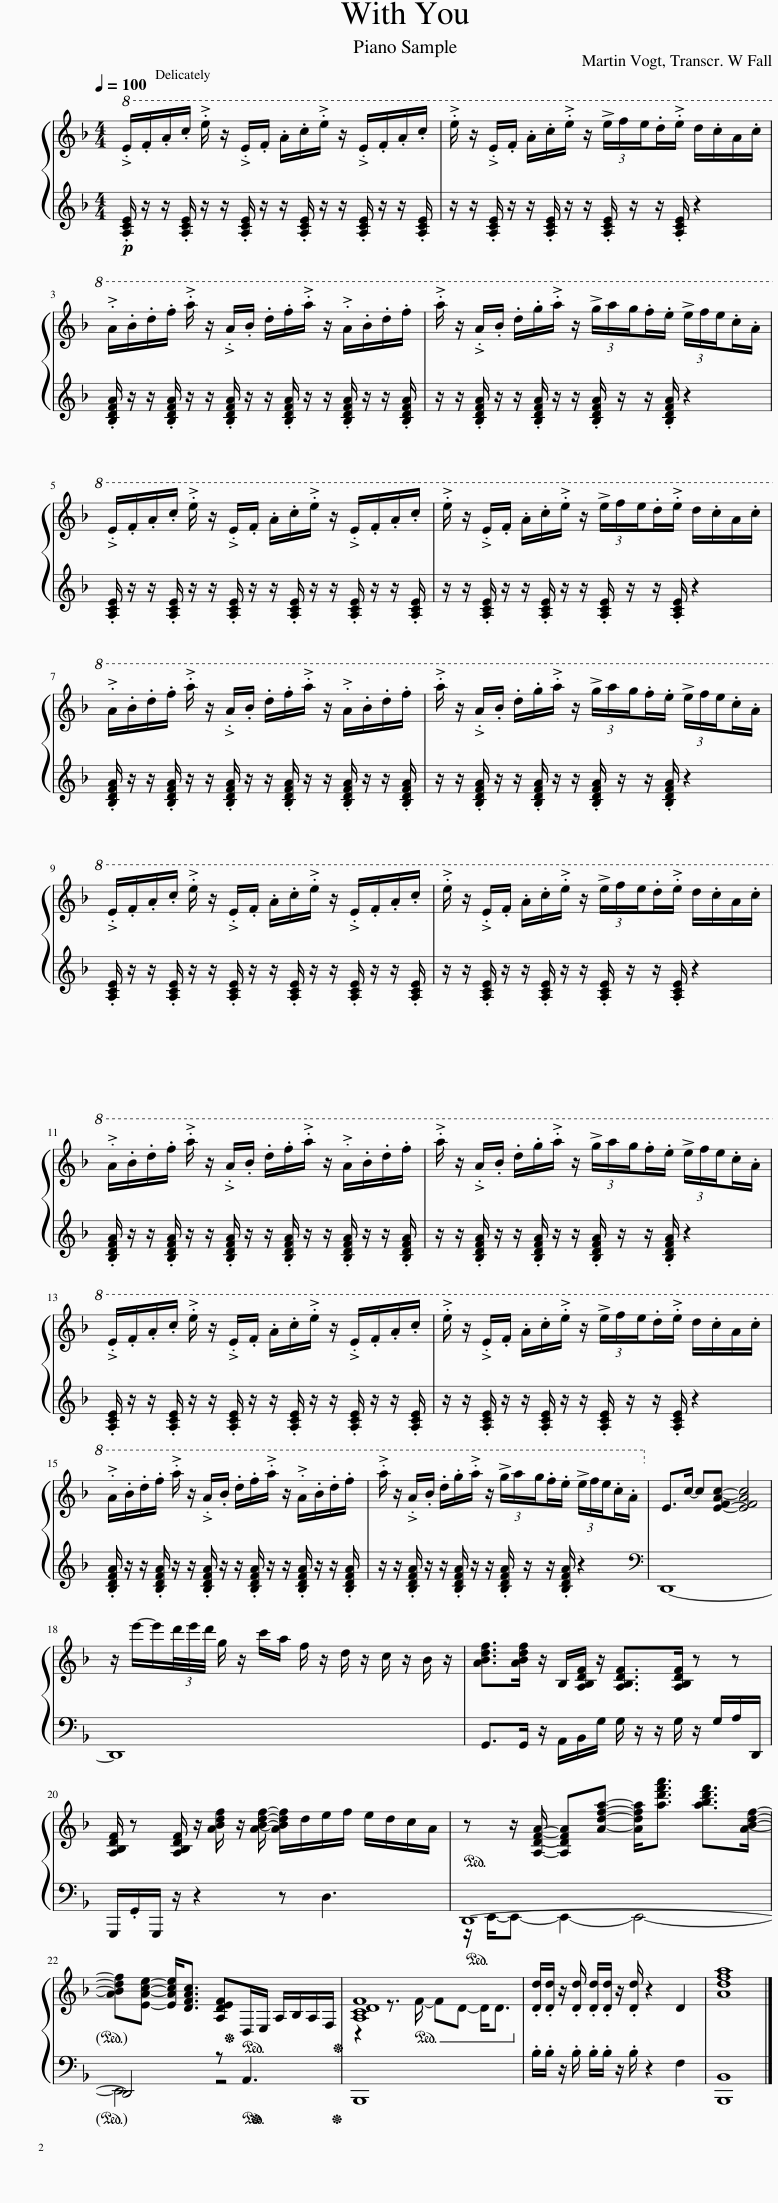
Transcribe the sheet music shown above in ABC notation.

X:1
%%score { ( 1 4 ) | ( 2 3 ) }
L:1/8
Q:1/4=100
M:4/4
I:linebreak $
K:F
V:1 treble
V:4 treble
V:2 treble
V:3 treble
V:1
!8va(! .e/.f/.a/.c'/ .e'/ z/ .e/.f/ .a/.c'/.e'/ z/ .e/.f/.a/.c'/ | .e'/ z/ .e/.f/ .a/.c'/.e'/ z/ (3!>!e'/f'/e'/.d'/.e'/ d'/.c'/a/.c'/ |$ .a/.b/.d'/.f'/ .a'/ z/ .a/.b/ .d'/.f'/.a'/ z/ .a/.b/.d'/.f'/ | .a'/ z/ .a/.b/ .d'/.g'/.a'/ z/ (3!>!g'/a'/g'/.f'/.e'/ (3!>!e'/f'/e'/.c'/.a/ |$ .e/.f/.a/.c'/ .e'/ z/ .e/.f/ .a/.c'/.e'/ z/ .e/.f/.a/.c'/ | %5
 .e'/ z/ .e/.f/ .a/.c'/.e'/ z/ (3!>!e'/f'/e'/.d'/.e'/ d'/.c'/a/.c'/ |$ .a/.b/.d'/.f'/ .a'/ z/ .a/.b/ .d'/.f'/.a'/ z/ .a/.b/.d'/.f'/ | .a'/ z/ .a/.b/ .d'/.g'/.a'/ z/ (3!>!g'/a'/g'/.f'/.e'/ (3!>!e'/f'/e'/.c'/.a/ |$ .e/.f/.a/.c'/ .e'/ z/ .e/.f/ .a/.c'/.e'/ z/ .e/.f/.a/.c'/ | .e'/ z/ .e/.f/ .a/.c'/.e'/ z/ (3!>!e'/f'/e'/.d'/.e'/ d'/.c'/a/.c'/ |$ %10
 .a/.b/.d'/.f'/ .a'/ z/ .a/.b/ .d'/.f'/.a'/ z/ .a/.b/.d'/.f'/ | .a'/ z/ .a/.b/ .d'/.g'/.a'/ z/ (3!>!g'/a'/g'/.f'/.e'/ (3!>!e'/f'/e'/.c'/.a/ |$ .e/.f/.a/.c'/ .e'/ z/ .e/.f/ .a/.c'/.e'/ z/ .e/.f/.a/.c'/ | .e'/ z/ .e/.f/ .a/.c'/.e'/ z/ (3!>!e'/f'/e'/.d'/.e'/ d'/.c'/a/.c'/ |$ .a/.b/.d'/.f'/ .a'/ z/ .a/.b/ .d'/.f'/.a'/ z/ .a/.b/.d'/.f'/ | %15
 .a'/ z/ .a/.b/ .d'/.g'/.a'/ z/ (3!>!g'/a'/g'/.f'/.e'/ (3!>!e'/f'/e'/.c'/.a/!8va)! | E>c- c[EFAc]- [EFAc]4 |$ z/ e'/-e'/(3d'/4e'/4d'/4 g/ z/ c'/a/ f/ z/ d/ z/ c/ z/ B/ z/ | [ABdf]>[ABdf] z/ B,/[A,B,DF]/ z/ [A,B,DF]>[A,B,DF] z z |$ [A,B,DF]/ z [A,B,DF]/ z/ [ABdf]/ z/ [ABdf]/- [ABdf]/d/e/f/ e/d/c/A/ | %20
!ped! z!ped! z/ [A,DFA]/- [A,DFA][Adfa]- [Adfa]<[ad'f'a'] [abd'f']>[ABdf]- |$ [ABdf][EAce]- [EAce]<[DFAc] [A,DEF]!ped-up!!ped!D,/!ped!E,/ A,/B,/A,/F,/!ped-up! | [A,CDF]8!ped! | .[Dd]/.[Dd]/ z/ .[Dd]/ .[Dd]/.[Dd]/ z/ .[Dd]/ z2 D2 | [Adfa]8 |] %25
V:2
!p! .[A,CE]/ z/ z/ .[A,CE]/ z/ z/ .[A,CE]/ z/ z/ .[A,CE]/ z/ z/ .[A,CE]/ z/ z/ .[A,CE]/ | z/ z/ .[A,CE]/ z/ z/ .[A,CE]/ z/ z/ .[A,CE]/ z/ z/ .[A,CE]/ z2 |$ .[B,DFA]/ z/ z/ .[B,DFA]/ z/ z/ .[B,DFA]/ z/ z/ .[B,DFA]/ z/ z/ .[B,DFA]/ z/ z/ .[B,DFA]/ | z/ z/ .[B,DFA]/ z/ z/ .[B,DFA]/ z/ z/ .[B,DFA]/ z/ z/ .[B,DFA]/ z2 |$ .[A,CE]/ z/ z/ .[A,CE]/ z/ z/ .[A,CE]/ z/ z/ .[A,CE]/ z/ z/ .[A,CE]/ z/ z/ .[A,CE]/ | %5
 z/ z/ .[A,CE]/ z/ z/ .[A,CE]/ z/ z/ .[A,CE]/ z/ z/ .[A,CE]/ z2 |$ .[B,DFA]/ z/ z/ .[B,DFA]/ z/ z/ .[B,DFA]/ z/ z/ .[B,DFA]/ z/ z/ .[B,DFA]/ z/ z/ .[B,DFA]/ | z/ z/ .[B,DFA]/ z/ z/ .[B,DFA]/ z/ z/ .[B,DFA]/ z/ z/ .[B,DFA]/ z2 |$ .[A,CE]/ z/ z/ .[A,CE]/ z/ z/ .[A,CE]/ z/ z/ .[A,CE]/ z/ z/ .[A,CE]/ z/ z/ .[A,CE]/ | z/ z/ .[A,CE]/ z/ z/ .[A,CE]/ z/ z/ .[A,CE]/ z/ z/ .[A,CE]/ z2 |$ %10
 .[B,DFA]/ z/ z/ .[B,DFA]/ z/ z/ .[B,DFA]/ z/ z/ .[B,DFA]/ z/ z/ .[B,DFA]/ z/ z/ .[B,DFA]/ | z/ z/ .[B,DFA]/ z/ z/ .[B,DFA]/ z/ z/ .[B,DFA]/ z/ z/ .[B,DFA]/ z2 |$ .[A,CE]/ z/ z/ .[A,CE]/ z/ z/ .[A,CE]/ z/ z/ .[A,CE]/ z/ z/ .[A,CE]/ z/ z/ .[A,CE]/ | z/ z/ .[A,CE]/ z/ z/ .[A,CE]/ z/ z/ .[A,CE]/ z/ z/ .[A,CE]/ z2 |$ .[B,DFA]/ z/ z/ .[B,DFA]/ z/ z/ .[B,DFA]/ z/ z/ .[B,DFA]/ z/ z/ .[B,DFA]/ z/ z/ .[B,DFA]/ | %15
 z/ z/ .[B,DFA]/ z/ z/ .[B,DFA]/ z/ z/ .[B,DFA]/ z/ z/ .[B,DFA]/ z2 |[K:bass] D,,8- |$ D,,8 | G,,>G,, z/ A,,/B,,/G,/ G,/ z/ z/ G,/ z/ G,/A,/D,,/ |$ G,,,/.G,,/G,,,/ z/ z2 z D,3 | %20
 D,,8- |$ D,,4 z A,,3 | B,,,8 | .B,/.B,/ z/ .B,/ .B,/.B,/ z/ .B,/ z2 F,2 | [B,,,B,,]8 |] %25
V:3
 x8 | x8 |$ x8 | x8 |$ x8 | %5
 x8 |$ x8 | x8 |$ x8 | x8 |$ %10
 x8 | x8 |$ x8 | x8 |$ x8 | %15
 x8 |[K:bass] x8 |$ x8 | x8 |$ x8 | %20
 z/ E,,/-E,,- E,,2- E,,4- |$ E,,4 z4 | x8 | x8 | x8 |] %25
V:4
!8va(! x8 | x8 |$ x8 | x8 |$ x8 | %5
 x8 |$ x8 | x8 |$ x8 | x8 |$ %10
 x8 | x8 |$ x8 | x8 |$ x8 | %15
 x8!8va)! | x8 |$ x8 | x8 |$ x8 | %20
 x8 |$ x8 | z2 z3/2 F/- FD- D<D | x8 | x8 |] %25
